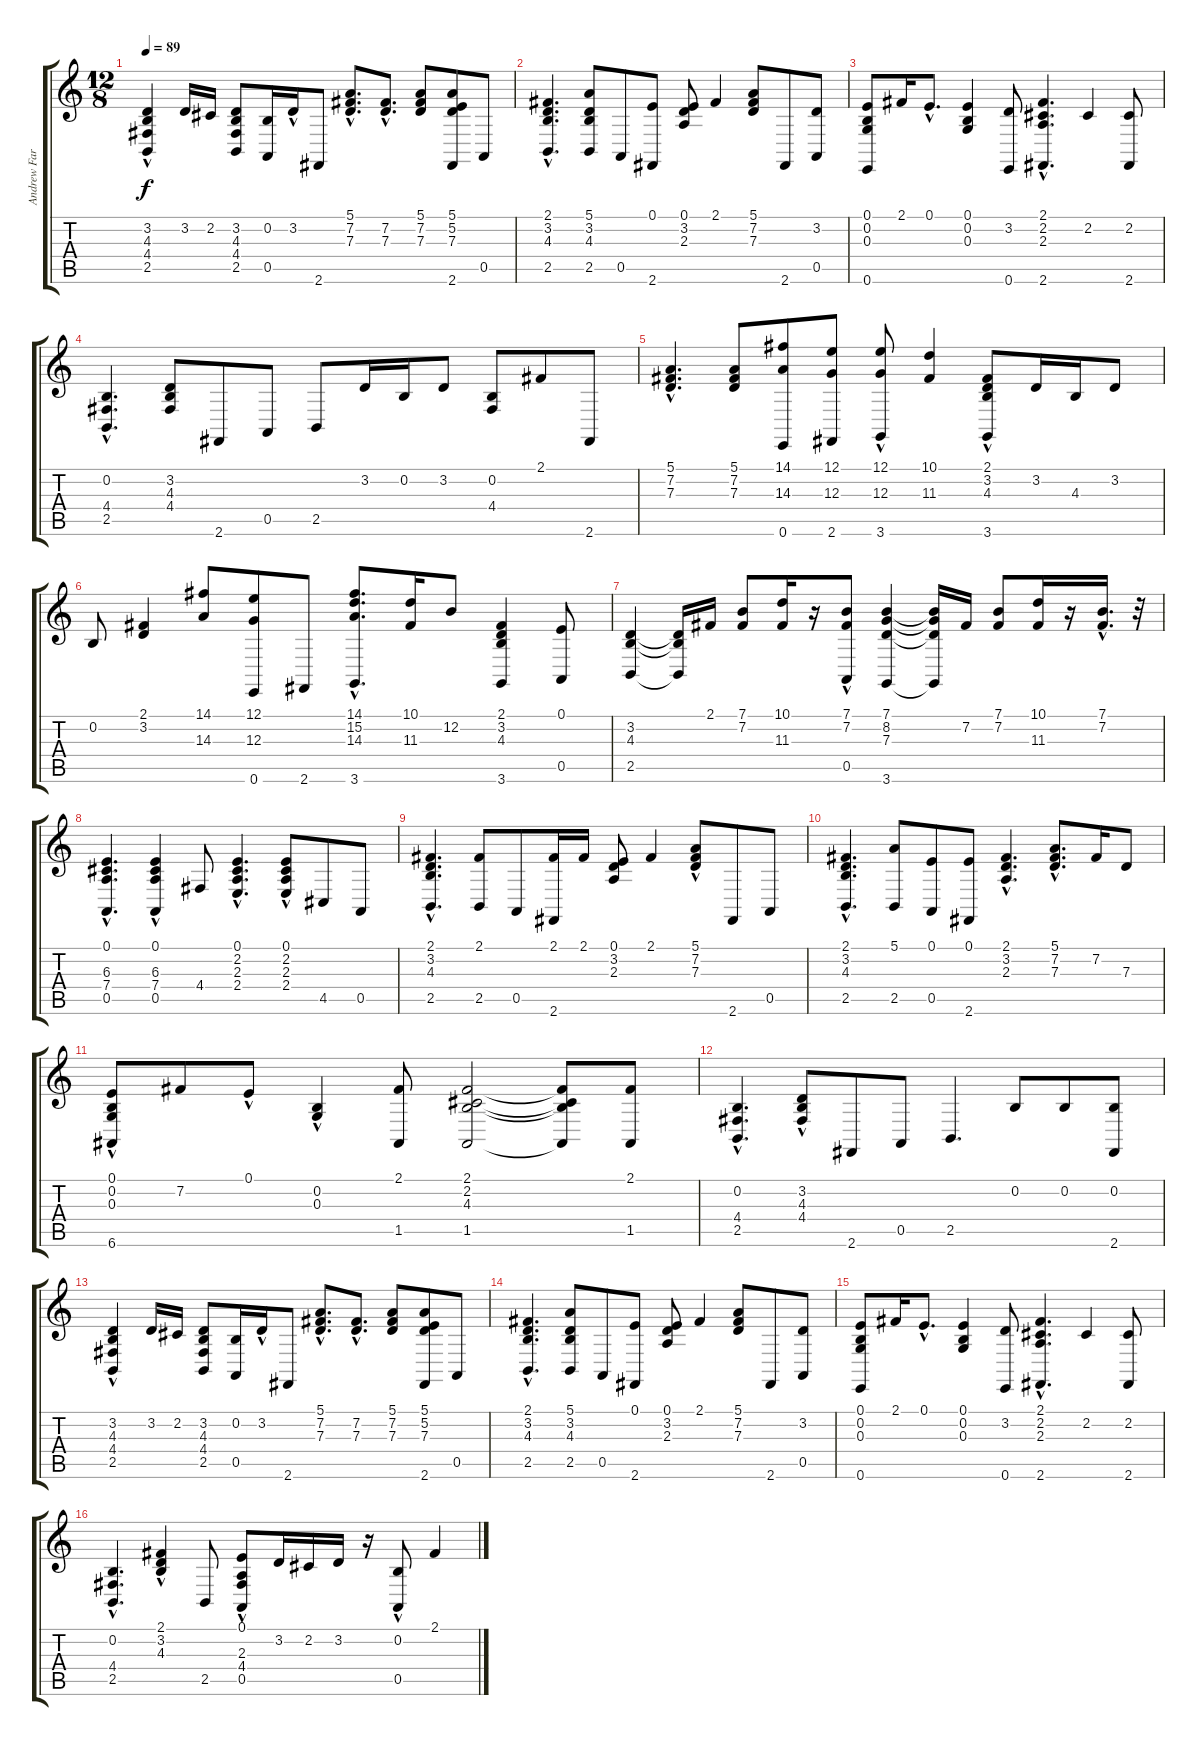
\track ("Andrew Farriss" "Andrew Far") {instrument brightacousticpiano}
\staff {score tabs}
\tuning (E4 B3 G3 D3 A2 E2) {hide}
\ts (12 8)
\tempo 89
\clef g2
\ks c
(3.2 4.3 4.4 2.5{hac}).4{dy f} 3.2.16 2.2.16 (3.2 4.3 4.4 2.5).8 (0.2 0.5).16 3.2{hac}.16 2.6.8 (5.1{hac} 7.2{hac} 7.3{hac}).8{d} (7.2{hac} 7.3{hac}).8{d} (5.1 7.2 7.3).8 (5.1 5.2 7.3 2.6).8 0.5.8 |
(2.1{hac} 3.2{hac} 4.3{hac} 2.5{hac}).4{d} (5.1 3.2 4.3 2.5).8 0.5.8 (0.1 2.6).8 (0.1 3.2 2.3).8 2.1.4 (5.1 7.2 7.3).8 2.6.8 (3.2 0.5).8 |
(0.1 0.2 0.3 0.6).8 2.1.16 0.1{hac}.8{d} (0.1 0.2 0.3).4 (3.2 0.6).8 (2.1{hac} 2.2{hac} 2.3{hac} 2.6).4{d} 2.2.4 (2.2 2.6).8 |
(0.2{hac} 4.4{hac} 2.5).4{d} (3.2 4.3 4.4).8 2.6.8 0.5.8 2.5.8 3.2.16 0.2.16 3.2.8 (0.2 4.4).8 2.1.8 2.6.8 |
(5.1{hac} 7.2{hac} 7.3{hac}).4{d} (5.1 7.2 7.3).8 (14.1 14.3 0.6).8 (12.1 12.3 2.6).8 (12.1 12.3 3.6{hac}).8 (10.1 11.3).4 (2.1 3.2 4.3 3.6{hac}).8 3.2.16 4.3.16 3.2.8 |
0.2.8 (2.1 3.2).4 (14.1 14.3).8 (12.1 12.3 0.6).8 2.6.8 (14.1{hac} 15.2{hac} 14.3{hac} 3.6{hac}).8{d} (10.1 11.3).16 12.2.8 (2.1 3.2 4.3 3.6).4 (0.1 0.5).8 |
(3.2 4.3 2.5).4 (3.2{t} 4.3{t} 2.5{t}).16 2.1.16 (7.1 7.2).8 (10.1 11.3).16 r.16 (7.1{hac} 7.2{hac} 0.5).8 (7.1 8.2 7.3 3.6).4 (7.1{t} 8.2{t} 7.3{t} 3.6{t}).16 7.2.16 (7.1 7.2).8 (10.1 11.3).16 r.16 (7.1{hac} 7.2{hac}).16{d} r.32 |
(0.1{hac} 6.3{hac} 7.4{hac} 0.5{hac}).4{d} (0.1{hac} 6.3{hac} 7.4{hac} 0.5).4 4.4.8 (0.1{hac} 2.2{hac} 2.3{hac} 2.4{hac}).4{d} (0.1{hac} 2.2{hac} 2.3{hac} 2.4).8 4.5.8 0.5.8 |
(2.1{hac} 3.2{hac} 4.3{hac} 2.5{hac}).4{d} (2.1 2.5).8 0.5.8 (2.1 2.6).16 2.1.16 (0.1 3.2 2.3).8 2.1.4 (5.1{hac} 7.2{hac} 7.3{hac}).8 2.6.8 0.5.8 |
(2.1{hac} 3.2{hac} 4.3{hac} 2.5{hac}).4{d} (5.1 2.5).8 (0.1 0.5).8 (0.1 2.6).8 (2.1{hac} 3.2{hac} 2.3{hac}).4{d} (5.1{hac} 7.2{hac} 7.3{hac}).8{d} 7.2.16 7.3.8 |
(0.1 0.2{hac} 0.3{hac} 6.6).8 7.2.8 0.1{hac}.8 (0.2{hac} 0.3{hac}).4 (2.1 1.5).8 (2.1 2.2 4.3 1.5).2 (2.1{t} 2.2{t} 4.3{t} 1.5{t}).8 (2.1 1.5).8 |
(0.2{hac} 4.4{hac} 2.5).4{d} (3.2{hac} 4.3{hac} 4.4{hac}).8 2.6.8 0.5.8 2.5.4{d} 0.2.8 0.2.8 (0.2 2.6).8 |
(3.2 4.3 4.4 2.5{hac}).4 3.2.16 2.2.16 (3.2 4.3 4.4 2.5).8 (0.2 0.5).16 3.2{hac}.16 2.6.8 (5.1{hac} 7.2{hac} 7.3{hac}).8{d} (7.2{hac} 7.3{hac}).8{d} (5.1 7.2 7.3).8 (5.1 5.2 7.3 2.6).8 0.5.8 |
(2.1{hac} 3.2{hac} 4.3{hac} 2.5{hac}).4{d} (5.1 3.2 4.3 2.5).8 0.5.8 (0.1 2.6).8 (0.1 3.2 2.3).8 2.1.4 (5.1 7.2 7.3).8 2.6.8 (3.2 0.5).8 |
(0.1 0.2 0.3 0.6).8 2.1.16 0.1{hac}.8{d} (0.1 0.2 0.3).4 (3.2 0.6).8 (2.1{hac} 2.2{hac} 2.3{hac} 2.6).4{d} 2.2.4 (2.2 2.6).8 |
(0.2{hac} 4.4{hac} 2.5{hac}).4{d} (2.1{hac} 3.2{hac} 4.3{hac}).4 2.5.8 (0.1 2.3 4.4 0.5{hac}).8 3.2.16 2.2.16 3.2.16 r.16 (0.2 0.5{hac}).8 2.1.4
